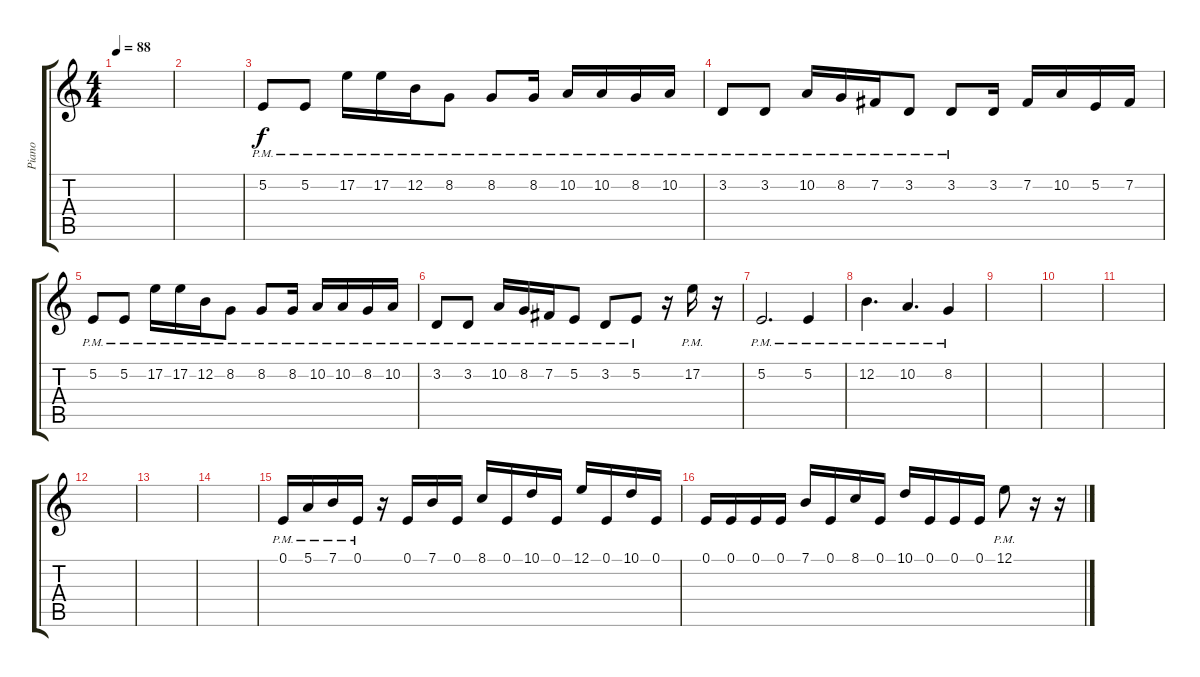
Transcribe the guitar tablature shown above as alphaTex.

\track ("Piano" "Piano") {instrument lead8bassandlead}
\staff {score tabs}
\tuning (E4 B3 G3 D3 A2 D2) {hide}
\ts (4 4)
\tempo 88
\clef g2
\ks c
|
|
5.2{pm}.8 5.2{pm}.8 17.2{pm}.16 17.2{pm}.16 12.2{pm}.16 8.2{pm}.8 8.2{pm}.8 8.2{pm}.16 10.2{pm}.16 10.2{pm}.16 8.2{pm}.16 10.2{pm}.16 |
3.2{pm}.8 3.2{pm}.8 10.2{pm}.16 8.2{pm}.16 7.2{pm}.16 3.2{pm}.8 3.2{pm}.8 3.2.16 7.2.16 10.2.16 5.2.16 7.2.16 |
5.2{pm}.8 5.2{pm}.8 17.2{pm}.16 17.2{pm}.16 12.2{pm}.16 8.2{pm}.8 8.2{pm}.8 8.2{pm}.16 10.2{pm}.16 10.2{pm}.16 8.2{pm}.16 10.2{pm}.16 |
3.2{pm}.8 3.2{pm}.8 10.2{pm}.16 8.2{pm}.16 7.2{pm}.16 5.2{pm}.8 3.2{pm}.8 5.2{pm}.8 r.16 17.2{pm}.16 r.16 |
5.2{pm}.2{d} 5.2{pm}.4 |
12.2{pm}.4{d} 10.2{pm}.4{d} 8.2{pm}.4 |
|
|
|
|
|
|
0.1{pm}.16 5.1{pm}.16 7.1{pm}.16 0.1{pm}.16 r.16 0.1.16 7.1.16 0.1.16 8.1.16 0.1.16 10.1.16 0.1.16 12.1.16 0.1.16 10.1.16 0.1.16 |
0.1.16 0.1.16 0.1.16 0.1.16 7.1.16 0.1.16 8.1.16 0.1.16 10.1.16 0.1.16 0.1.16 0.1.16 12.1{pm}.8 r.16 r.16
